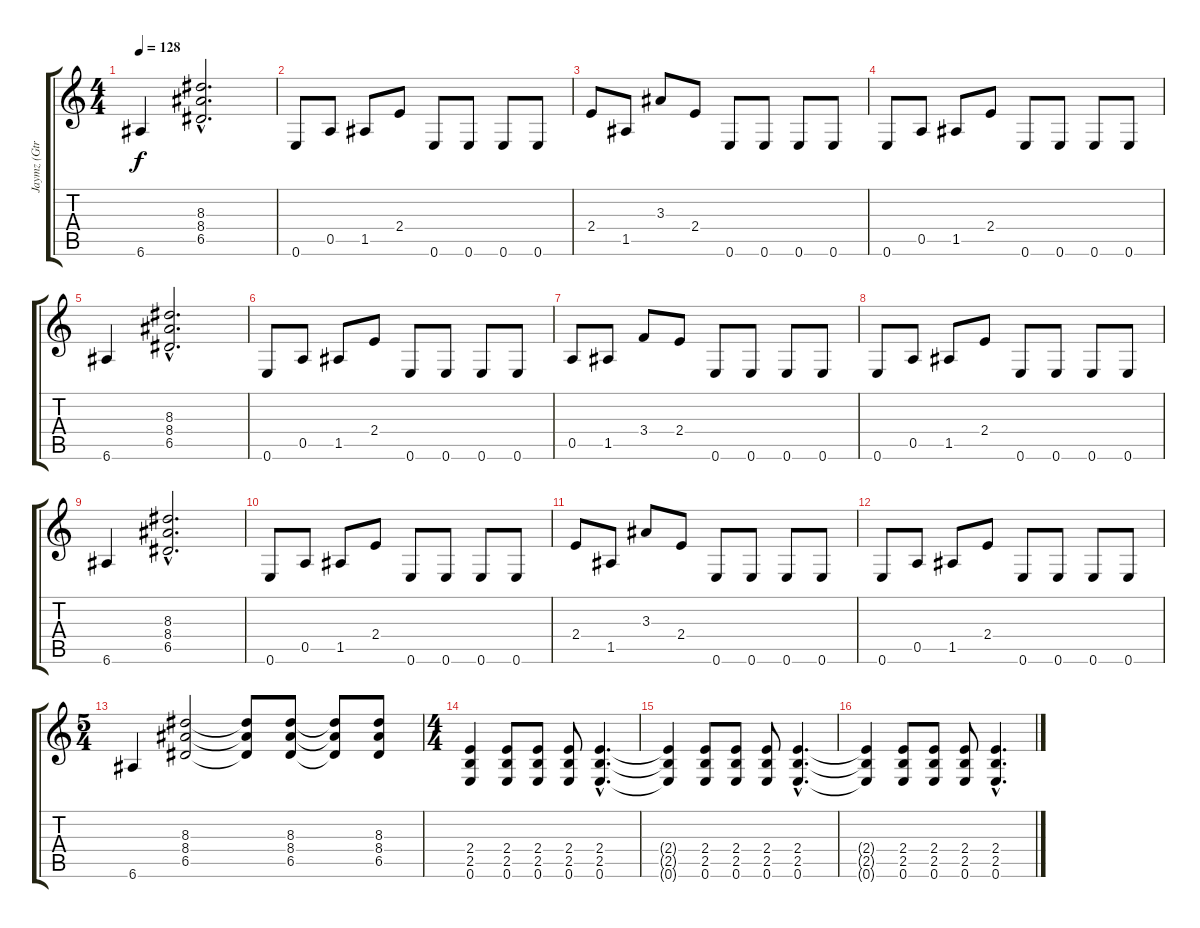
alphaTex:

\track ("Jaymz (Gtr 1)" "Jaymz (Gtr") {instrument distortionguitar}
\staff {score tabs}
\tuning (E4 B3 G3 D3 A2 E2) {hide}
\ts (4 4)
\tempo 128
\clef g2
\ks c
6.6.4{dy f} (8.3{hac} 8.4{hac} 6.5{hac}).2{d} |
0.6.8 0.5.8 1.5.8 2.4.8 0.6.8 0.6.8 0.6.8 0.6.8 |
2.4.8 1.5.8 3.3.8 2.4.8 0.6.8 0.6.8 0.6.8 0.6.8 |
0.6.8 0.5.8 1.5.8 2.4.8 0.6.8 0.6.8 0.6.8 0.6.8 |
6.6.4 (8.3{hac} 8.4{hac} 6.5{hac}).2{d} |
0.6.8 0.5.8 1.5.8 2.4.8 0.6.8 0.6.8 0.6.8 0.6.8 |
0.5.8 1.5.8 3.4.8 2.4.8 0.6.8 0.6.8 0.6.8 0.6.8 |
0.6.8 0.5.8 1.5.8 2.4.8 0.6.8 0.6.8 0.6.8 0.6.8 |
6.6.4 (8.3{hac} 8.4{hac} 6.5{hac}).2{d} |
0.6.8 0.5.8 1.5.8 2.4.8 0.6.8 0.6.8 0.6.8 0.6.8 |
2.4.8 1.5.8 3.3.8 2.4.8 0.6.8 0.6.8 0.6.8 0.6.8 |
0.6.8 0.5.8 1.5.8 2.4.8 0.6.8 0.6.8 0.6.8 0.6.8 |
\ts (5 4)
6.6.4 (8.3 8.4 6.5).2 (8.3{t} 8.4{t} 6.5{t}).8 (8.3 8.4 6.5).8 (8.3{t} 8.4{t} 6.5{t}).8 (8.3 8.4 6.5).8 |
\ts (4 4)
(2.4 2.5 0.6).4 (2.4 2.5 0.6).8 (2.4 2.5 0.6).8 (2.4 2.5 0.6).8 (2.4{hac} 2.5{hac} 0.6{hac}).4{d} |
(2.4{t} 2.5{t} 0.6{t}).4 (2.4 2.5 0.6).8 (2.4 2.5 0.6).8 (2.4 2.5 0.6).8 (2.4{hac} 2.5{hac} 0.6{hac}).4{d} |
(2.4{t} 2.5{t} 0.6{t}).4 (2.4 2.5 0.6).8 (2.4 2.5 0.6).8 (2.4 2.5 0.6).8 (2.4{hac} 2.5{hac} 0.6{hac}).4{d}
